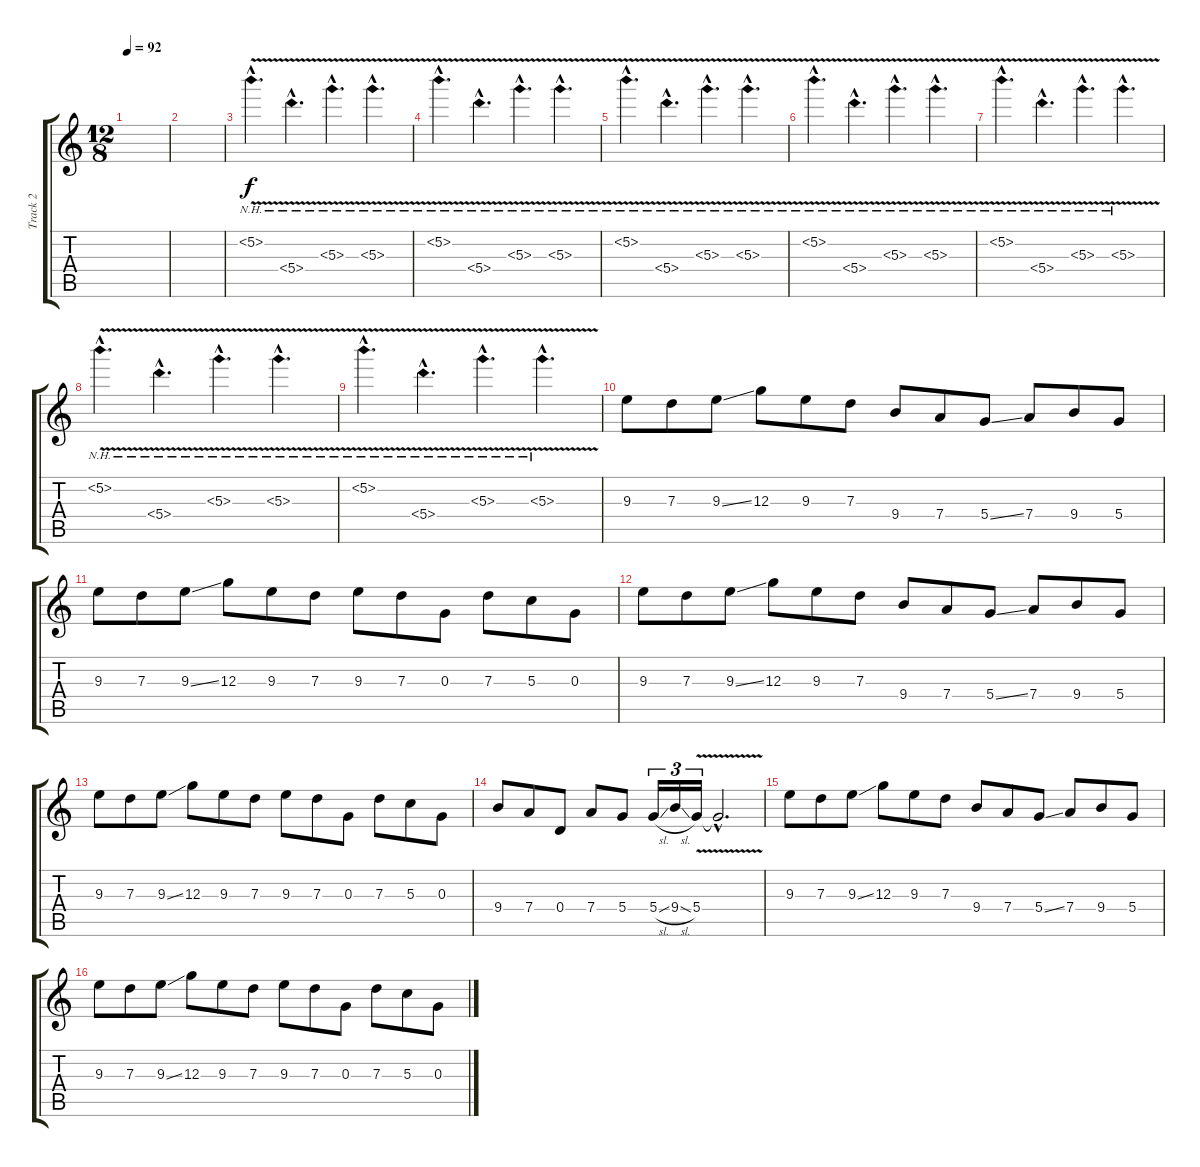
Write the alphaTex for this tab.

\track ("Track 2" "Track 2") {instrument electricguitarclean}
\staff {score tabs}
\tuning (E4 B3 G3 D3 A2 E2) {hide}
\ts (12 8)
\tempo 92
\clef g2
\ks c
|
|
5.2{nh v hac}.4{d} 5.4{nh v hac}.4{d} 5.3{nh v hac}.4{d} 5.3{nh v hac}.4{d} |
5.2{nh v hac}.4{d} 5.4{nh v hac}.4{d} 5.3{nh v hac}.4{d} 5.3{nh v hac}.4{d} |
5.2{nh v hac}.4{d} 5.4{nh v hac}.4{d} 5.3{nh v hac}.4{d} 5.3{nh v hac}.4{d} |
5.2{nh v hac}.4{d} 5.4{nh v hac}.4{d} 5.3{nh v hac}.4{d} 5.3{nh v hac}.4{d} |
5.2{nh v hac}.4{d} 5.4{nh v hac}.4{d} 5.3{nh v hac}.4{d} 5.3{nh v hac}.4{d} |
5.2{nh v hac}.4{d} 5.4{nh v hac}.4{d} 5.3{nh v hac}.4{d} 5.3{nh v hac}.4{d} |
5.2{nh v hac}.4{d} 5.4{nh v hac}.4{d} 5.3{nh v hac}.4{d} 5.3{nh v hac}.4{d} |
9.3.8 7.3.8 9.3{ss}.8 12.3.8 9.3.8 7.3.8 9.4.8 7.4.8 5.4{ss}.8 7.4.8 9.4.8 5.4.8 |
9.3.8 7.3.8 9.3{ss}.8 12.3.8 9.3.8 7.3.8 9.3.8 7.3.8 0.3.8 7.3.8 5.3.8 0.3.8 |
9.3.8 7.3.8 9.3{ss}.8 12.3.8 9.3.8 7.3.8 9.4.8 7.4.8 5.4{ss}.8 7.4.8 9.4.8 5.4.8 |
9.3.8 7.3.8 9.3{ss}.8 12.3.8 9.3.8 7.3.8 9.3.8 7.3.8 0.3.8 7.3.8 5.3.8 0.3.8 |
9.4.8 7.4.8 0.4.8 7.4.8 5.4.8 5.4{sl}.16{tu (3 2)} 9.4{sl}.16{tu (3 2)} 5.4{v}.16{tu (3 2)} 5.4{hac t}.2{d} |
9.3.8 7.3.8 9.3{ss}.8 12.3.8 9.3.8 7.3.8 9.4.8 7.4.8 5.4{ss}.8 7.4.8 9.4.8 5.4.8 |
9.3.8 7.3.8 9.3{ss}.8 12.3.8 9.3.8 7.3.8 9.3.8 7.3.8 0.3.8 7.3.8 5.3.8 0.3.8
